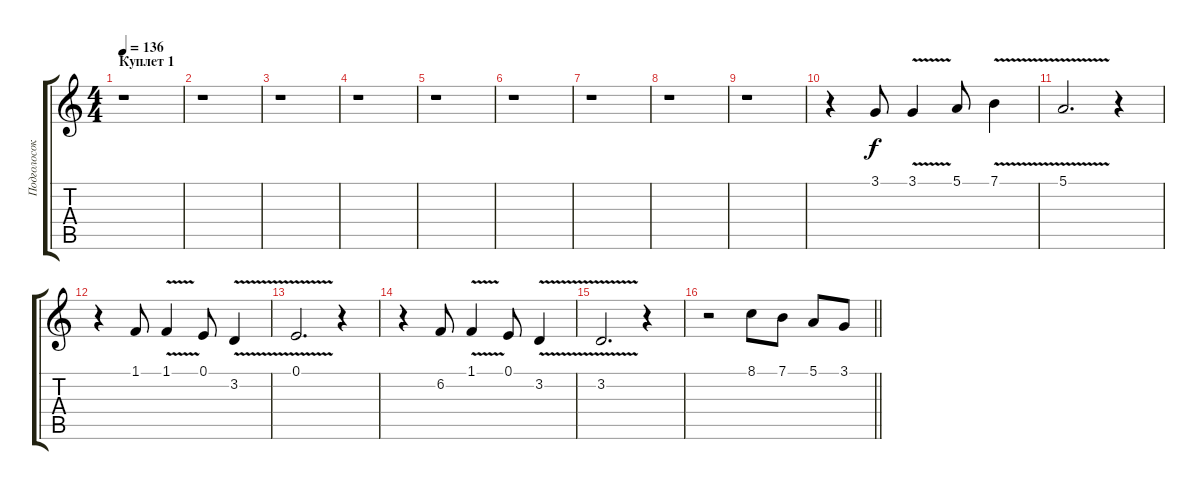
\track ("Подголосок" "Подголосок") {instrument flute}
\staff {score tabs}
\tuning (E4 B3 G3 D3 A2 E2) {hide}
\ts (4 4)
\section ("" "Куплет 1")
\tempo 136
\clef g2
\ks c
r.1{dy f instrument flute} |
r.1 |
r.1 |
r.1 |
r.1 |
r.1 |
r.1 |
r.1 |
r.1 |
r.4 3.1.8 3.1{v}.4 5.1.8 7.1{v}.4 |
5.1{v}.2{d} r.4 |
r.4 1.1.8 1.1{v}.4 0.1.8 3.2{v}.4 |
0.1{v}.2{d} r.4 |
r.4 6.2.8 1.1{v}.4 0.1.8 3.2{v}.4 |
3.2{v}.2{d} r.4 |
\barLineRight lightlight
r.2 8.1.8 7.1.8 5.1.8 3.1.8
